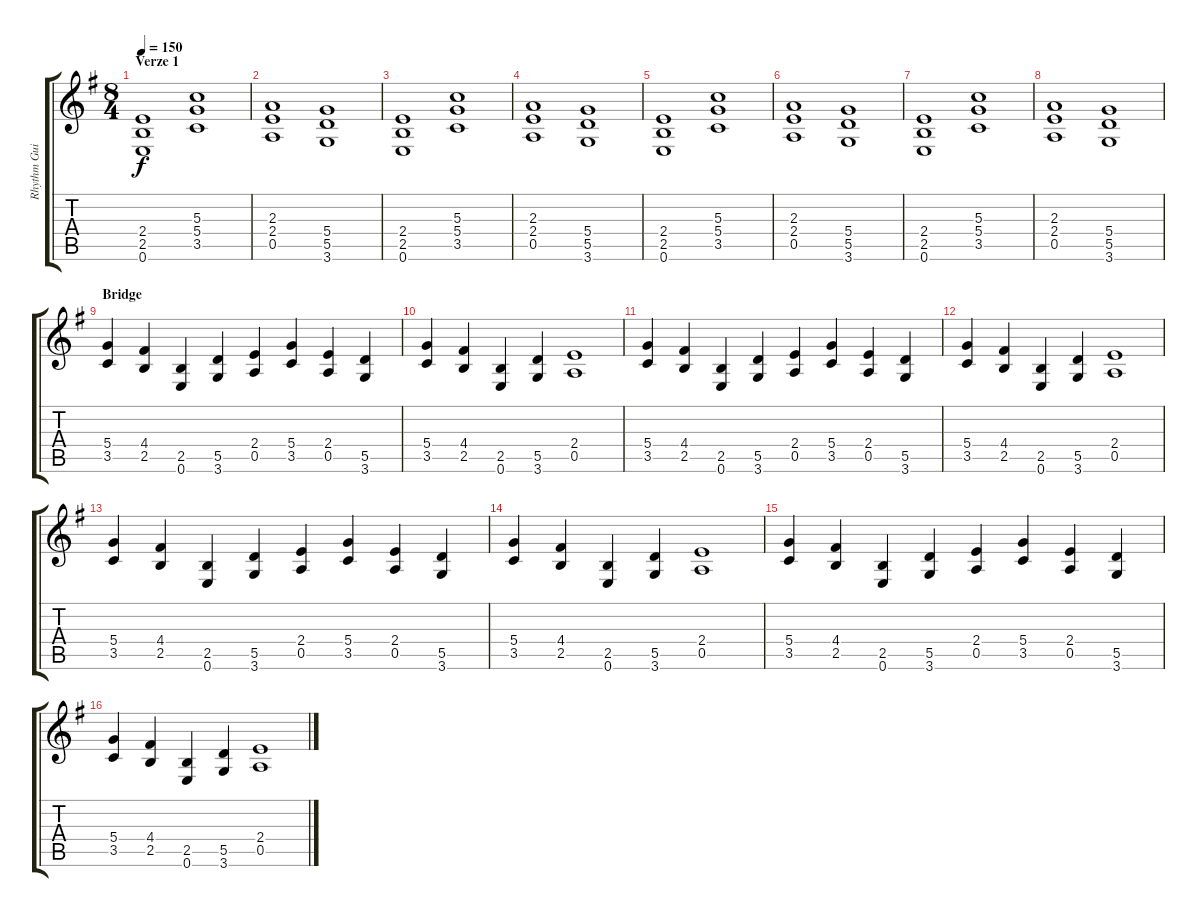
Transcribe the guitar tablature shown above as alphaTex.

\track ("Rhythm Guitar 1" "Rhythm Gui") {instrument overdrivenguitar}
\staff {score tabs}
\tuning (E4 B3 G3 D3 A2 E2) {hide}
\ts (8 4)
\section ("" "Verze 1")
\tempo 150
\clef g2
\ks g
(2.4 2.5 0.6).1{dy f} (5.3 5.4 3.5).1 |
(2.3 2.4 0.5).1 (5.4 5.5 3.6).1 |
(2.4 2.5 0.6).1 (5.3 5.4 3.5).1 |
(2.3 2.4 0.5).1 (5.4 5.5 3.6).1 |
(2.4 2.5 0.6).1 (5.3 5.4 3.5).1 |
(2.3 2.4 0.5).1 (5.4 5.5 3.6).1 |
(2.4 2.5 0.6).1 (5.3 5.4 3.5).1 |
(2.3 2.4 0.5).1 (5.4 5.5 3.6).1 |
\section ("" "Bridge")
(5.4 3.5).4 (4.4 2.5).4 (2.5 0.6).4 (5.5 3.6).4 (2.4 0.5).4 (5.4 3.5).4 (2.4 0.5).4 (5.5 3.6).4 |
(5.4 3.5).4 (4.4 2.5).4 (2.5 0.6).4 (5.5 3.6).4 (2.4 0.5).1 |
(5.4 3.5).4 (4.4 2.5).4 (2.5 0.6).4 (5.5 3.6).4 (2.4 0.5).4 (5.4 3.5).4 (2.4 0.5).4 (5.5 3.6).4 |
(5.4 3.5).4 (4.4 2.5).4 (2.5 0.6).4 (5.5 3.6).4 (2.4 0.5).1 |
(5.4 3.5).4 (4.4 2.5).4 (2.5 0.6).4 (5.5 3.6).4 (2.4 0.5).4 (5.4 3.5).4 (2.4 0.5).4 (5.5 3.6).4 |
(5.4 3.5).4 (4.4 2.5).4 (2.5 0.6).4 (5.5 3.6).4 (2.4 0.5).1 |
(5.4 3.5).4 (4.4 2.5).4 (2.5 0.6).4 (5.5 3.6).4 (2.4 0.5).4 (5.4 3.5).4 (2.4 0.5).4 (5.5 3.6).4 |
(5.4 3.5).4 (4.4 2.5).4 (2.5 0.6).4 (5.5 3.6).4 (2.4 0.5).1
